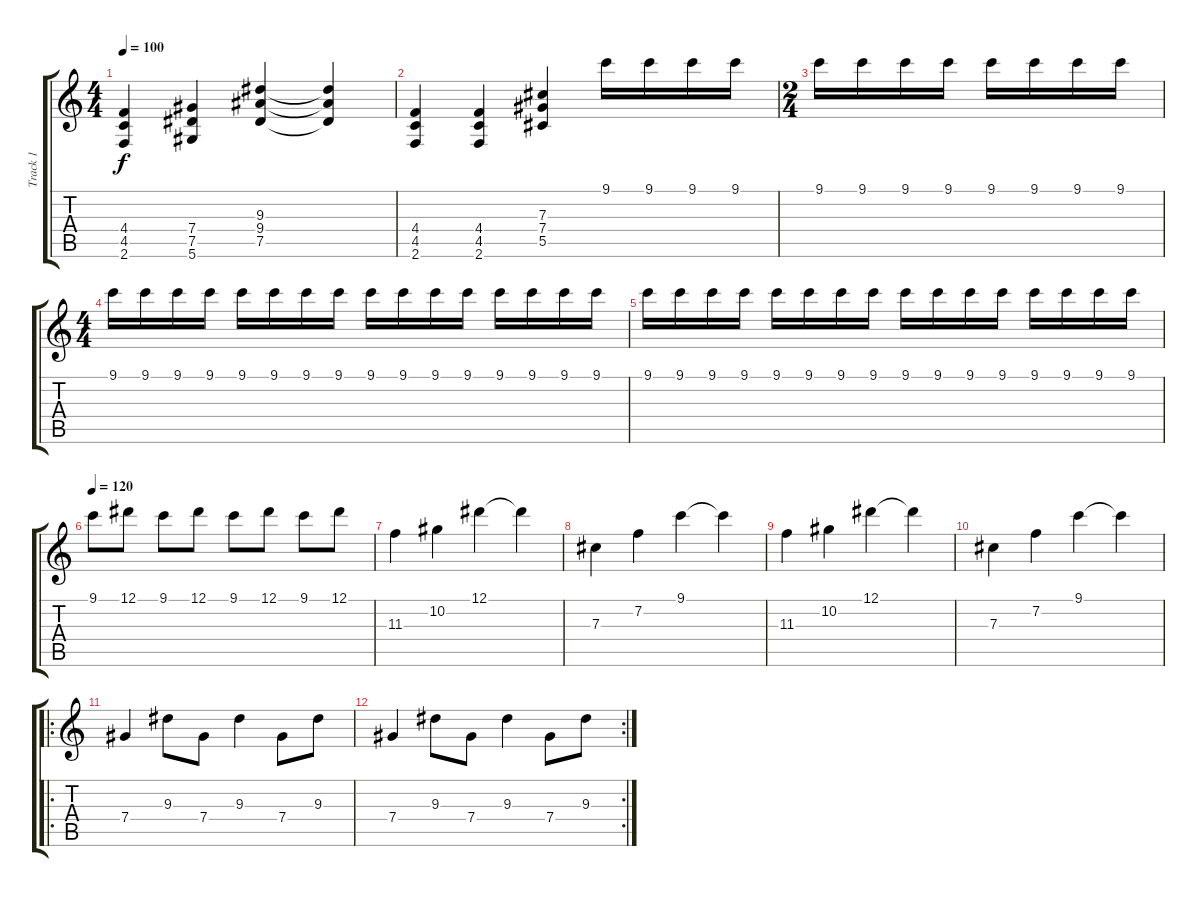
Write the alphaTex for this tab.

\track ("Track 1" "Track 1") {instrument distortionguitar}
\staff {score tabs}
\tuning (Eb4 Bb3 Gb3 Db3 Ab2 Eb2) {hide}
\ts (4 4)
\tempo 100
\clef g2
\ks c
(4.4 4.5 2.6).4{dy f} (7.4 7.5 5.6).4 (9.3 9.4 7.5).4 (9.3{t} 9.4{t} 7.5{t}).4 |
(4.4 4.5 2.6).4 (4.4 4.5 2.6).4 (7.3 7.4 5.5).4 9.1.16 9.1.16 9.1.16 9.1.16 |
\ts (2 4)
9.1.16 9.1.16 9.1.16 9.1.16 9.1.16 9.1.16 9.1.16 9.1.16 |
\ts (4 4)
9.1.16 9.1.16 9.1.16 9.1.16 9.1.16 9.1.16 9.1.16 9.1.16 9.1.16 9.1.16 9.1.16 9.1.16 9.1.16 9.1.16 9.1.16 9.1.16 |
9.1.16 9.1.16 9.1.16 9.1.16 9.1.16 9.1.16 9.1.16 9.1.16 9.1.16 9.1.16 9.1.16 9.1.16 9.1.16 9.1.16 9.1.16 9.1.16 |
\tempo 120
9.1.8 12.1.8 9.1.8 12.1.8 9.1.8 12.1.8 9.1.8 12.1.8 |
11.3.4 10.2.4 12.1.4 12.1{t}.4 |
7.3.4 7.2.4 9.1.4 9.1{t}.4 |
11.3.4 10.2.4 12.1.4 12.1{t}.4 |
7.3.4 7.2.4 9.1.4 9.1{t}.4 |
\ro
7.4.4 9.3.8 7.4.8 9.3.4 7.4.8 9.3.8 |
\rc 2
7.4.4 9.3.8 7.4.8 9.3.4 7.4.8 9.3.8
